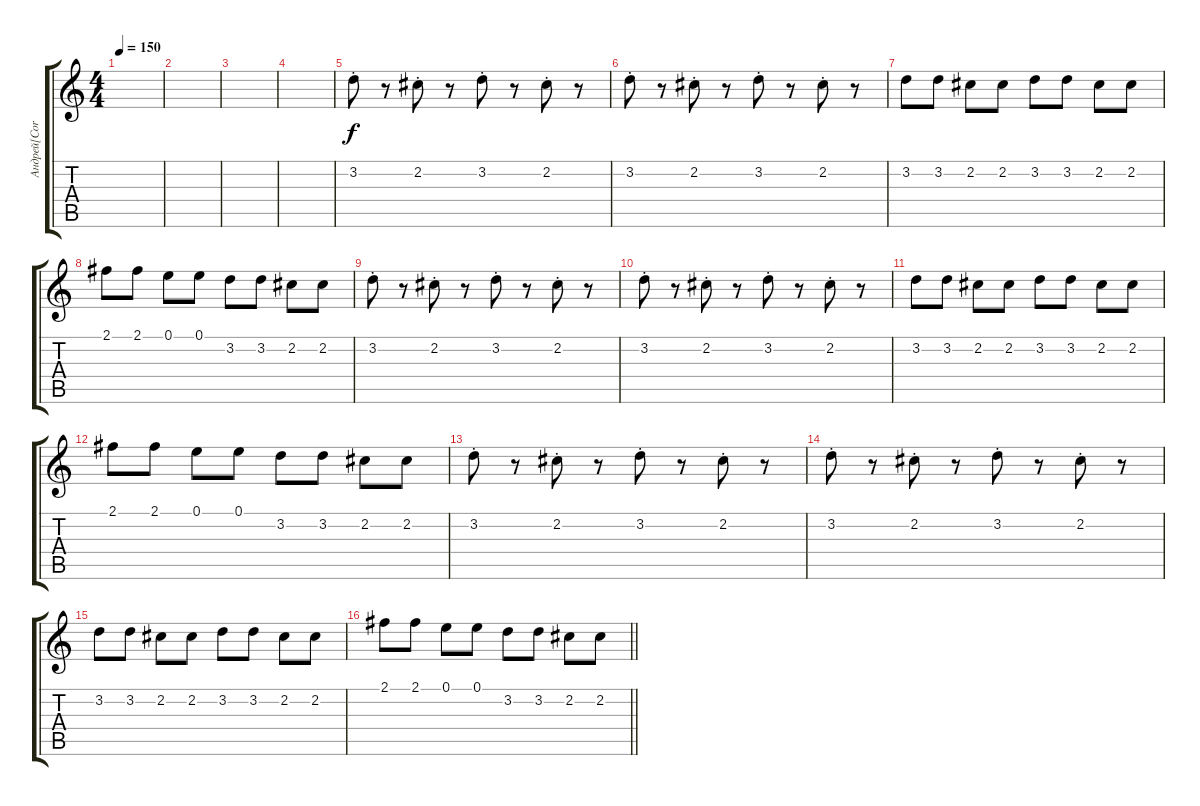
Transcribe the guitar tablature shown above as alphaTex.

\track ("Андрей[Corey 8]" "Андрей[Cor") {instrument distortionguitar}
\staff {score tabs}
\tuning (E4 B3 G3 D3 A2 E2) {hide}
\ts (4 4)
\tempo 150
\clef g2
\ks c
|
|
|
|
3.2{st}.8 r.8 2.2{st}.8 r.8 3.2{st}.8 r.8 2.2{st}.8 r.8 |
3.2{st}.8 r.8 2.2{st}.8 r.8 3.2{st}.8 r.8 2.2{st}.8 r.8 |
3.2.8 3.2.8 2.2.8 2.2.8 3.2.8 3.2.8 2.2.8 2.2.8 |
2.1.8 2.1.8 0.1.8 0.1.8 3.2.8 3.2.8 2.2.8 2.2.8 |
3.2{st}.8 r.8 2.2{st}.8 r.8 3.2{st}.8 r.8 2.2{st}.8 r.8 |
3.2{st}.8 r.8 2.2{st}.8 r.8 3.2{st}.8 r.8 2.2{st}.8 r.8 |
3.2.8 3.2.8 2.2.8 2.2.8 3.2.8 3.2.8 2.2.8 2.2.8 |
2.1.8 2.1.8 0.1.8 0.1.8 3.2.8 3.2.8 2.2.8 2.2.8 |
3.2{st}.8 r.8 2.2{st}.8 r.8 3.2{st}.8 r.8 2.2{st}.8 r.8 |
3.2{st}.8 r.8 2.2{st}.8 r.8 3.2{st}.8 r.8 2.2{st}.8 r.8 |
3.2.8 3.2.8 2.2.8 2.2.8 3.2.8 3.2.8 2.2.8 2.2.8 |
\barLineRight lightlight
2.1.8 2.1.8 0.1.8 0.1.8 3.2.8 3.2.8 2.2.8 2.2.8
